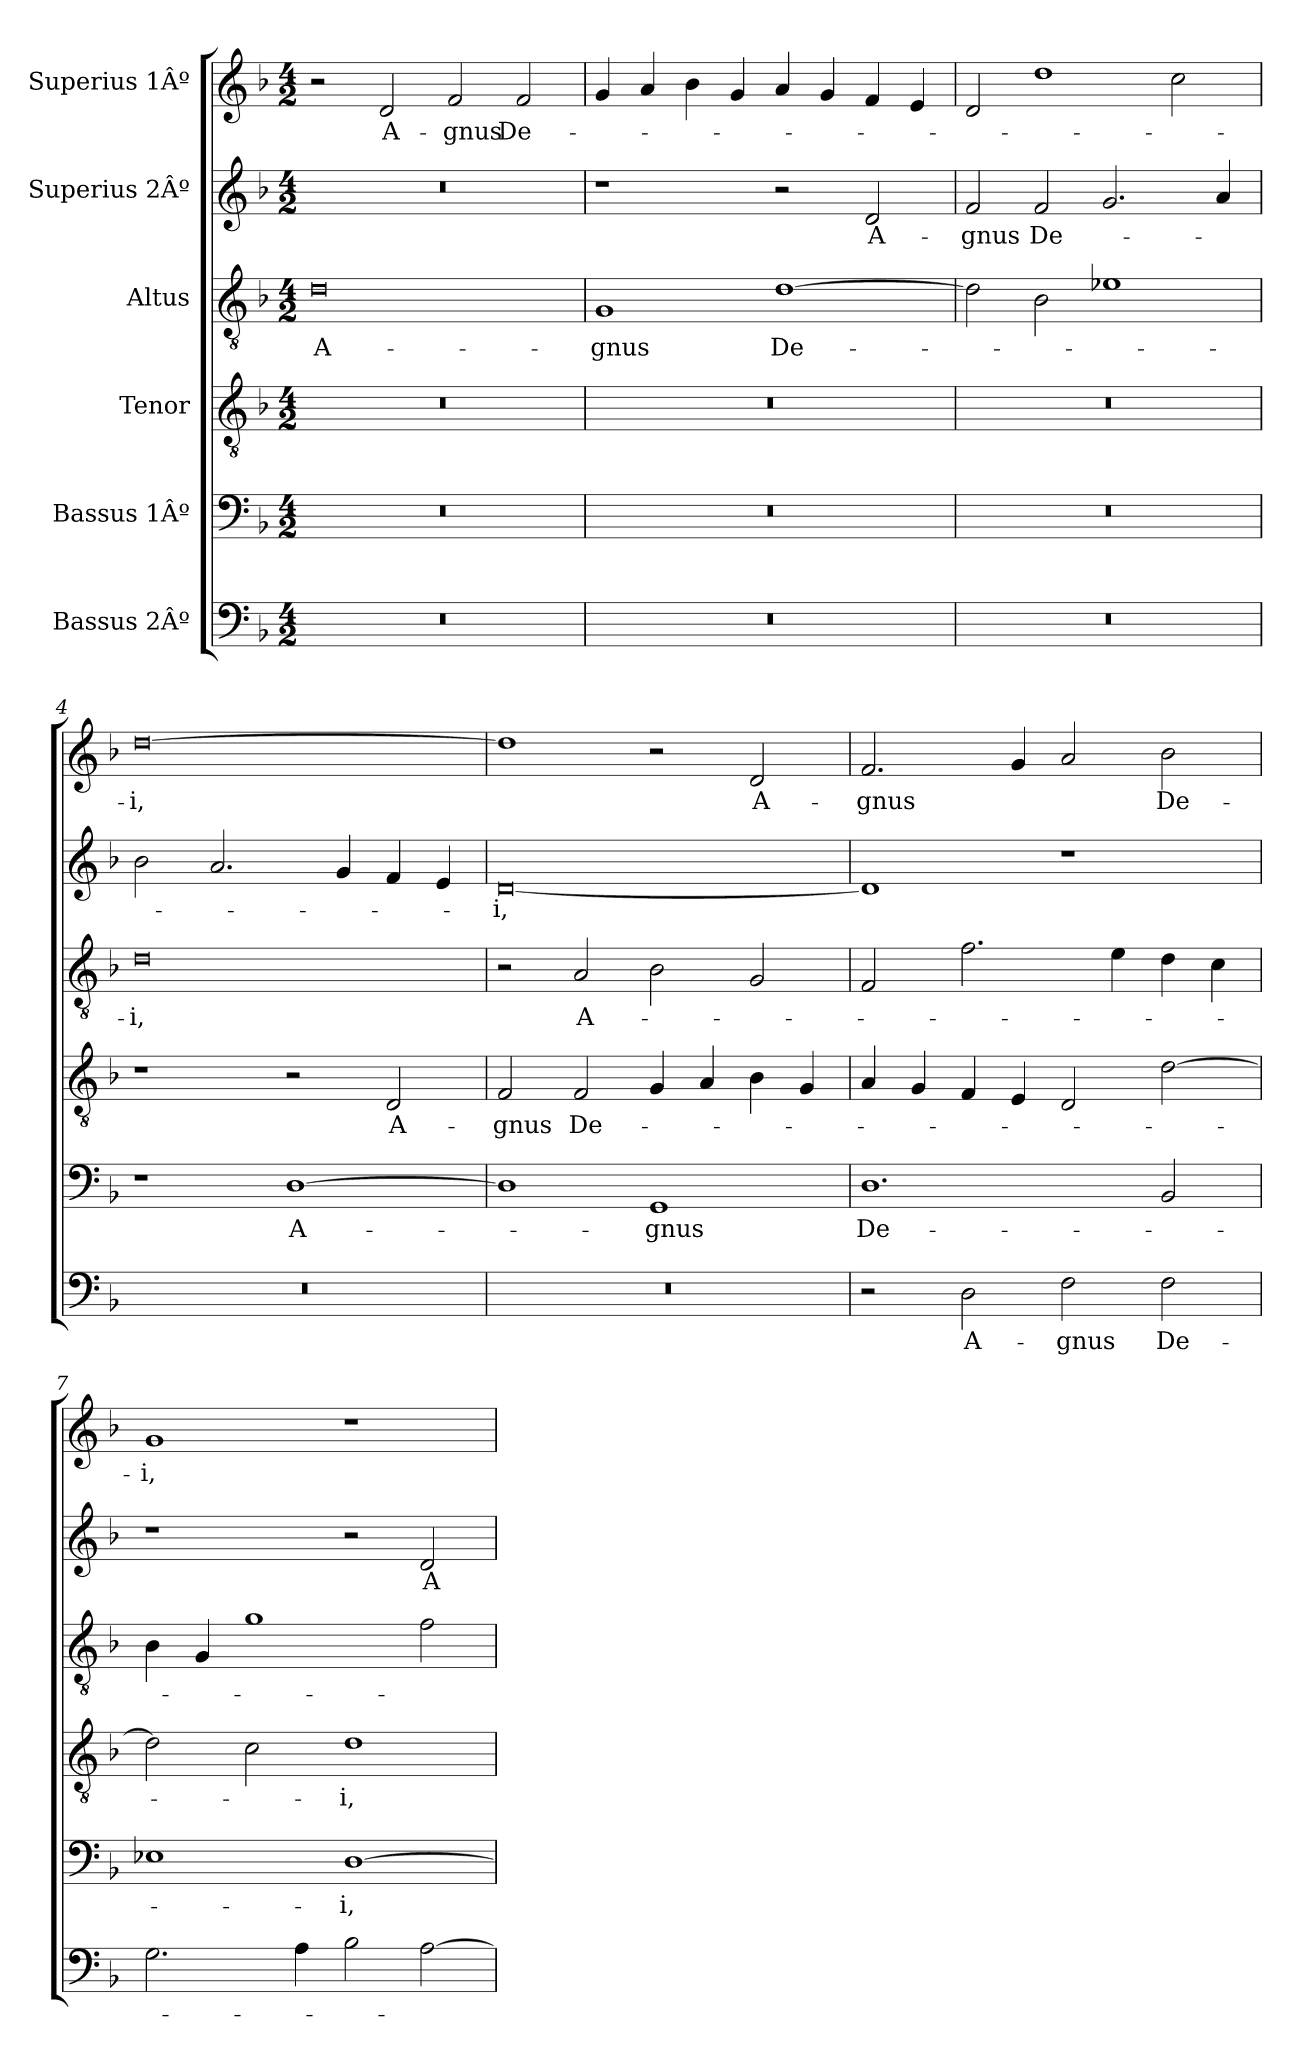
**kern	**text	**kern	**text	**kern	**text	**kern	**text	**kern	**text	**kern	**text
*part6	*part6	*part5	*part5	*part4	*part4	*part3	*part3	*part2	*part2	*part1	*part1
*staff6	*staff6	*staff5	*staff5	*staff4	*staff4	*staff3	*staff3	*staff2	*staff2	*staff1	*staff1
*I"Bassus 2Âº	*	*I"Bassus 1Âº	*	*I"Tenor	*	*I"Altus	*	*I"Superius 2Âº	*	*I"Superius 1Âº	*
*clefF4	*	*clefF4	*	*clefGv2	*	*clefGv2	*	*clefG2	*	*clefG2	*
*k[b-]	*	*k[b-]	*	*k[b-]	*	*k[b-]	*	*k[b-]	*	*k[b-]	*
*M4/2	*	*M4/2	*	*M4/2	*	*M4/2	*	*M4/2	*	*M4/2	*
=1	=1	=1	=1	=1	=1	=1	=1	=1	=1	=1	=1
0r	.	0r	.	0r	.	0d\	A-	0r	.	2r	.
.	.	.	.	.	.	.	.	.	.	2d/	A-
.	.	.	.	.	.	.	.	.	.	2f/	-gnus
.	.	.	.	.	.	.	.	.	.	2f/	De-
=2	=2	=2	=2	=2	=2	=2	=2	=2	=2	=2	=2
0r	.	0r	.	0r	.	1G/	-gnus	1r	.	4g/	.
.	.	.	.	.	.	.	.	.	.	4a/	.
.	.	.	.	.	.	.	.	.	.	4b-\	.
.	.	.	.	.	.	.	.	.	.	4g/	.
.	.	.	.	.	.	[1d\	De-	2r	.	4a/	.
.	.	.	.	.	.	.	.	.	.	4g/	.
.	.	.	.	.	.	.	.	2d/	A-	4f/	.
.	.	.	.	.	.	.	.	.	.	4e/	.
=3	=3	=3	=3	=3	=3	=3	=3	=3	=3	=3	=3
0r	.	0r	.	0r	.	2d\]	.	2f/	-gnus	2d/	.
.	.	.	.	.	.	2B-\	.	2f/	De-	1dd\	.
.	.	.	.	.	.	1e-X\	.	2.g/	.	.	.
.	.	.	.	.	.	.	.	.	.	2cc\	.
.	.	.	.	.	.	.	.	4a/	.	.	.
=4	=4	=4	=4	=4	=4	=4	=4	=4	=4	=4	=4
0r	.	1r	.	1r	.	0d\	-i,	2b-\	.	[0dd\	-i,
.	.	.	.	.	.	.	.	2.a/	.	.	.
.	.	[1D\	A-	2r	.	.	.	.	.	.	.
.	.	.	.	.	.	.	.	4g/	.	.	.
.	.	.	.	2D/	A-	.	.	4f/	.	.	.
.	.	.	.	.	.	.	.	4e/	.	.	.
=5	=5	=5	=5	=5	=5	=5	=5	=5	=5	=5	=5
0r	.	1D\]	.	2F/	-gnus	2r	.	[0d/	-i,	1dd\]	.
.	.	.	.	2F/	De-	2A/	A-	.	.	.	.
.	.	1GG/	-gnus	4G/	.	2B-\	.	.	.	2r	.
.	.	.	.	4A/	.	.	.	.	.	.	.
.	.	.	.	4B-\	.	2G/	.	.	.	2d/	A-
.	.	.	.	4G/	.	.	.	.	.	.	.
=6	=6	=6	=6	=6	=6	=6	=6	=6	=6	=6	=6
2r	.	1.D\	De-	4A/	.	2F/	.	1d/]	.	2.f/	-gnus
.	.	.	.	4G/	.	.	.	.	.	.	.
2D\	A-	.	.	4F/	.	2.f\	.	.	.	.	.
.	.	.	.	4E/	.	.	.	.	.	4g/	.
2F\	-gnus	.	.	2D/	.	.	.	1r	.	2a/	.
.	.	.	.	.	.	4e\	.	.	.	.	.
2F\	De-	2BB-/	.	[2d\	.	4d\	.	.	.	2b-\	De-
.	.	.	.	.	.	4c\	.	.	.	.	.
=7	=7	=7	=7	=7	=7	=7	=7	=7	=7	=7	=7
2.G\	.	1E-X\	.	2d\]	.	4B-\	.	1r	.	1g/	-i,
.	.	.	.	.	.	4G/	.	.	.	.	.
.	.	.	.	2c\	.	1g\	.	.	.	.	.
4A\	.	.	.	.	.	.	.	.	.	.	.
2B-\	.	[1D\	-i,	1d\	-i,	.	.	2r	.	1r	.
[2A\	.	.	.	.	.	2f\	.	2d/	A-	.	.
=	=	=	=	=	=	=	=	=	=	=	=
*-	*-	*-	*-	*-	*-	*-	*-	*-	*-	*-	*-
